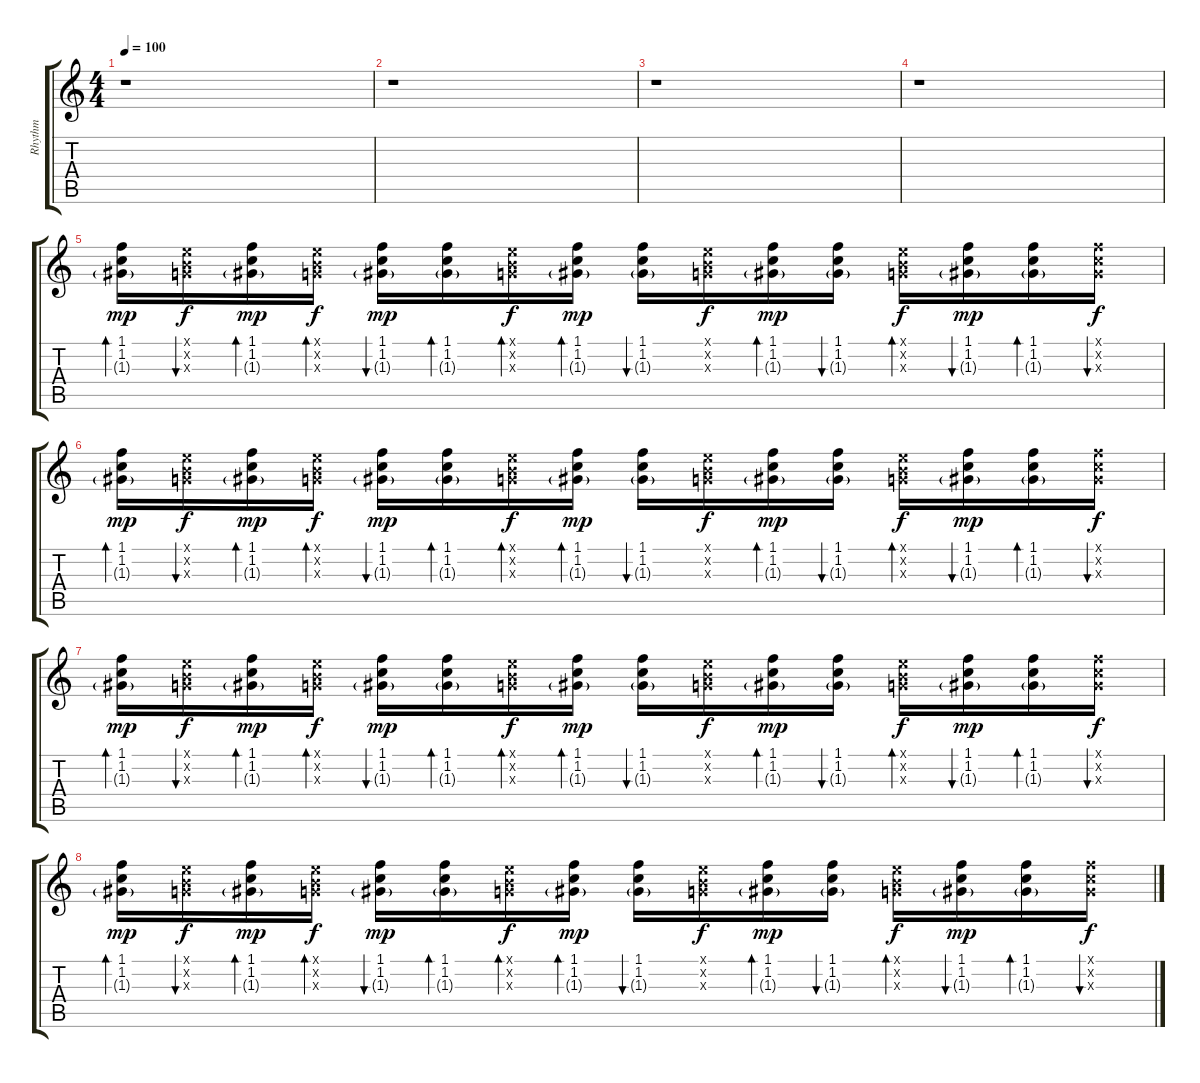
\track ("Rhythm" "Rhythm") {instrument distortionguitar}
\staff {score tabs}
\tuning (E4 B3 G3 D3 A2 E2) {hide}
\ts (4 4)
\tempo 100
\clef g2
\ks c
r.1{dy ff} |
r.1 |
r.1 |
r.1 |
(1.1 1.2 1.3{g}).16{bd 60 dy mp} (0.1{x} 0.2{x} 0.3{x}).16{bu 60 dy f} (1.1 1.2 1.3{g}).16{bd 60 dy mp} (0.1{x} 0.2{x} 0.3{x}).16{bd 60 dy f} (1.1 1.2 1.3{g}).16{bu 60 dy mp} (1.1 1.2 1.3{g}).16{bd 60} (0.1{x} 0.2{x} 0.3{x}).16{bd 60 dy f} (1.1 1.2 1.3{g}).16{bd 60 dy mp} (1.1 1.2 1.3{g}).16{bu 60} (0.1{x} 0.2{x} 0.3{x}).16{dy f} (1.1 1.2 1.3{g}).16{bd 60 dy mp} (1.1 1.2 1.3{g}).16{bu 60} (0.1{x} 0.2{x} 0.3{x}).16{bd 60 dy f} (1.1 1.2 1.3{g}).16{bu 60 dy mp} (1.1 1.2 1.3{g}).16{bd 60} (1.1{x} 1.2{x} 1.3{x}).16{bu 60 dy f} |
(1.1 1.2 1.3{g}).16{bd 60 dy mp} (0.1{x} 0.2{x} 0.3{x}).16{bu 60 dy f} (1.1 1.2 1.3{g}).16{bd 60 dy mp} (0.1{x} 0.2{x} 0.3{x}).16{bd 60 dy f} (1.1 1.2 1.3{g}).16{bu 60 dy mp} (1.1 1.2 1.3{g}).16{bd 60} (0.1{x} 0.2{x} 0.3{x}).16{bd 60 dy f} (1.1 1.2 1.3{g}).16{bd 60 dy mp} (1.1 1.2 1.3{g}).16{bu 60} (0.1{x} 0.2{x} 0.3{x}).16{dy f} (1.1 1.2 1.3{g}).16{bd 60 dy mp} (1.1 1.2 1.3{g}).16{bu 60} (0.1{x} 0.2{x} 0.3{x}).16{bd 60 dy f} (1.1 1.2 1.3{g}).16{bu 60 dy mp} (1.1 1.2 1.3{g}).16{bd 60} (1.1{x} 1.2{x} 1.3{x}).16{bu 60 dy f} |
(1.1 1.2 1.3{g}).16{bd 60 dy mp} (0.1{x} 0.2{x} 0.3{x}).16{bu 60 dy f} (1.1 1.2 1.3{g}).16{bd 60 dy mp} (0.1{x} 0.2{x} 0.3{x}).16{bd 60 dy f} (1.1 1.2 1.3{g}).16{bu 60 dy mp} (1.1 1.2 1.3{g}).16{bd 60} (0.1{x} 0.2{x} 0.3{x}).16{bd 60 dy f} (1.1 1.2 1.3{g}).16{bd 60 dy mp} (1.1 1.2 1.3{g}).16{bu 60} (0.1{x} 0.2{x} 0.3{x}).16{dy f} (1.1 1.2 1.3{g}).16{bd 60 dy mp} (1.1 1.2 1.3{g}).16{bu 60} (0.1{x} 0.2{x} 0.3{x}).16{bd 60 dy f} (1.1 1.2 1.3{g}).16{bu 60 dy mp} (1.1 1.2 1.3{g}).16{bd 60} (1.1{x} 1.2{x} 1.3{x}).16{bu 60 dy f} |
(1.1 1.2 1.3{g}).16{bd 60 dy mp} (0.1{x} 0.2{x} 0.3{x}).16{bu 60 dy f} (1.1 1.2 1.3{g}).16{bd 60 dy mp} (0.1{x} 0.2{x} 0.3{x}).16{bd 60 dy f} (1.1 1.2 1.3{g}).16{bu 60 dy mp} (1.1 1.2 1.3{g}).16{bd 60} (0.1{x} 0.2{x} 0.3{x}).16{bd 60 dy f} (1.1 1.2 1.3{g}).16{bd 60 dy mp} (1.1 1.2 1.3{g}).16{bu 60} (0.1{x} 0.2{x} 0.3{x}).16{dy f} (1.1 1.2 1.3{g}).16{bd 60 dy mp} (1.1 1.2 1.3{g}).16{bu 60} (0.1{x} 0.2{x} 0.3{x}).16{bd 60 dy f} (1.1 1.2 1.3{g}).16{bu 60 dy mp} (1.1 1.2 1.3{g}).16{bd 60} (1.1{x} 1.2{x} 1.3{x}).16{bu 60 dy f}
